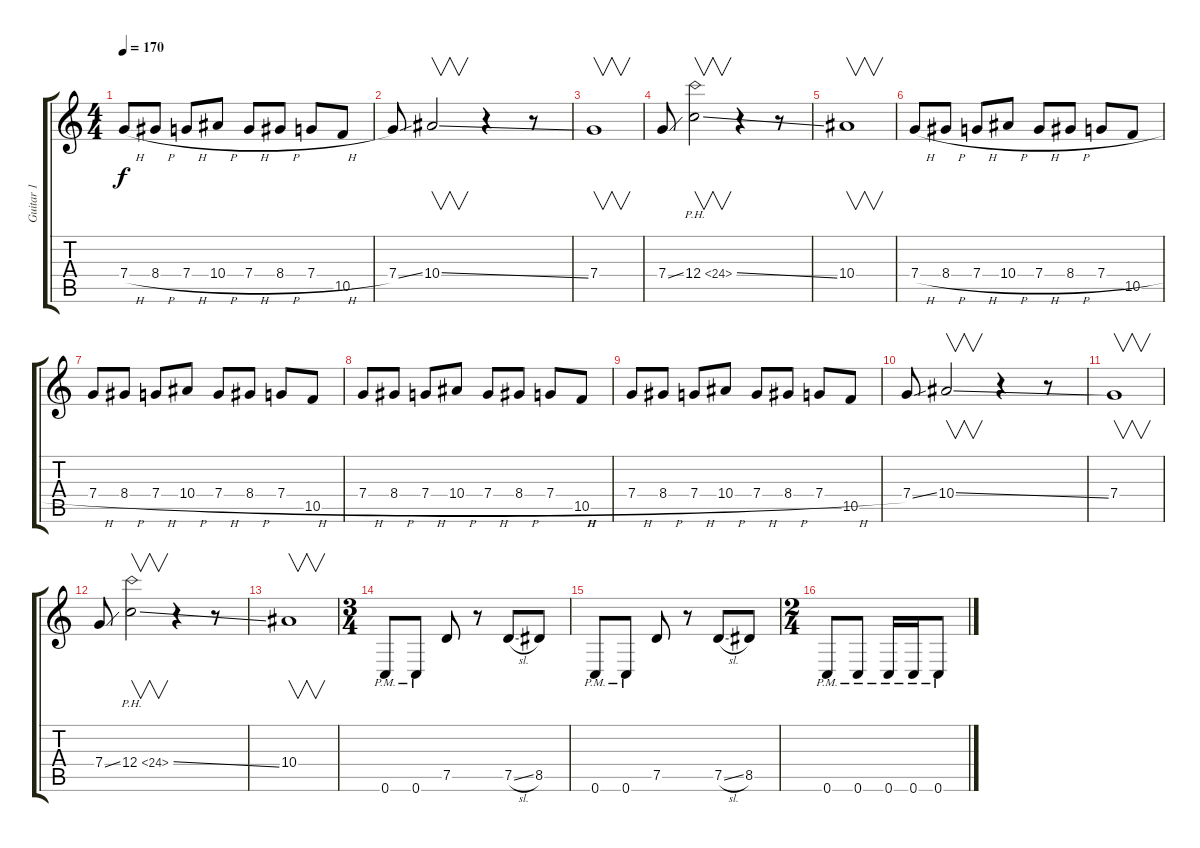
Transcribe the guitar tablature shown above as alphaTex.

\track ("Guitar 1" "Guitar 1") {instrument distortionguitar}
\staff {score tabs}
\tuning (D4 A3 F3 C3 G2 C2) {hide}
\ts (4 4)
\tempo 170
\clef g2
\ks c
7.4{h}.8{dy f} 8.4{h}.8 7.4{h}.8 10.4{h}.8 7.4{h}.8 8.4{h}.8 7.4{h}.8 10.5.8 |
7.4{ss}.8 10.4{ss}.2{v} r.4 r.8 |
7.4.1{v} |
7.4{ss}.8 12.4{ph 12 ss}.2{v} r.4 r.8 |
10.4.1{v} |
7.4{h}.8 8.4{h}.8 7.4{h}.8 10.4{h}.8 7.4{h}.8 8.4{h}.8 7.4{h}.8 10.5.8 |
7.4{h}.8 8.4{h}.8 7.4{h}.8 10.4{h}.8 7.4{h}.8 8.4{h}.8 7.4{h}.8 10.5.8 |
7.4{h}.8 8.4{h}.8 7.4{h}.8 10.4{h}.8 7.4{h}.8 8.4{h}.8 7.4{h}.8 10.5.8 |
7.4{h}.8 8.4{h}.8 7.4{h}.8 10.4{h}.8 7.4{h}.8 8.4{h}.8 7.4{h}.8 10.5.8 |
7.4{ss}.8 10.4{ss}.2{v} r.4 r.8 |
7.4.1{v} |
7.4{ss}.8 12.4{ph 12 ss}.2{v} r.4 r.8 |
10.4.1{v} |
\ts (3 4)
0.6{pm}.8 0.6{pm}.8 7.5.8 r.8 7.5{sl}.8 8.5.8 |
0.6{pm}.8 0.6{pm}.8 7.5.8 r.8 7.5{sl}.8 8.5.8 |
\ts (2 4)
0.6{pm}.8 0.6{pm}.8 0.6{pm}.16 0.6{pm}.16 0.6{pm}.8
